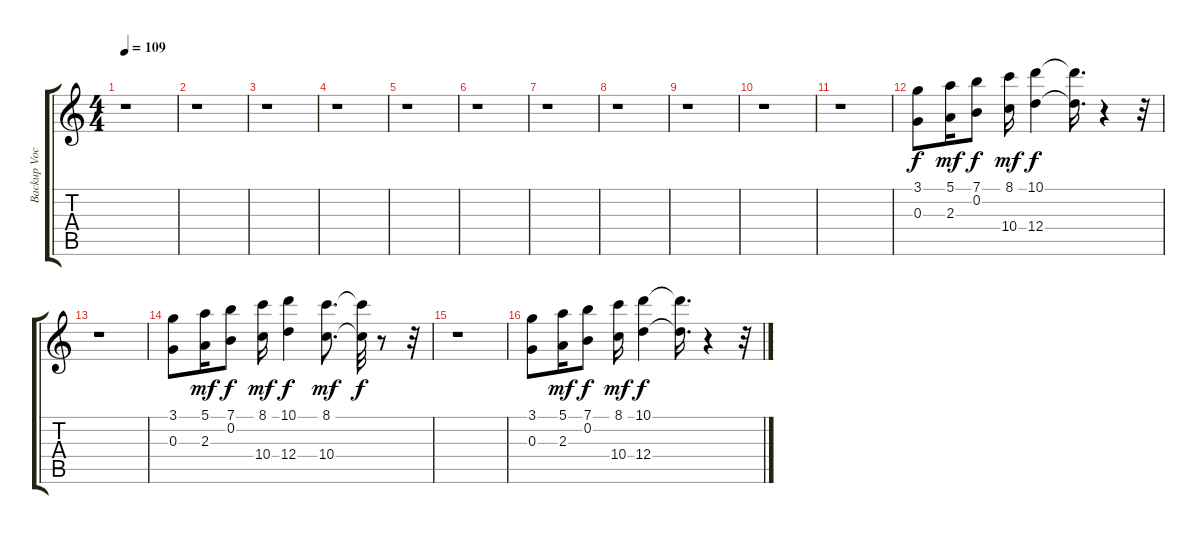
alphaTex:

\track ("Backup Vocals" "Backup Voc") {instrument acousticguitarnylon}
\staff {score tabs}
\tuning (E4 B3 G3 D3 A2 E2) {hide}
\ts (4 4)
\tempo 109
\clef g2
\ks c
r.1{dy f} |
r.1 |
r.1 |
r.1 |
r.1 |
r.1 |
r.1 |
r.1 |
r.1 |
r.1 |
r.1 |
(3.1 0.3).8 (5.1 2.3).16{dy mf} (7.1 0.2).8{dy f} (8.1 10.4).16{dy mf} (10.1 12.4).4{dy f} (10.1{t} 12.4{t}).16{d} r.4 r.32 |
r.1 |
(3.1 0.3).8 (5.1 2.3).16{dy mf} (7.1 0.2).8{dy f} (8.1 10.4).16{dy mf} (10.1 12.4).4{dy f} (8.1 10.4).8{d dy mf} (8.1{t} 10.4{t}).32{dy f} r.8 r.32 |
r.1 |
(3.1 0.3).8 (5.1 2.3).16{dy mf} (7.1 0.2).8{dy f} (8.1 10.4).16{dy mf} (10.1 12.4).4{dy f} (10.1{t} 12.4{t}).16{d} r.4 r.32
